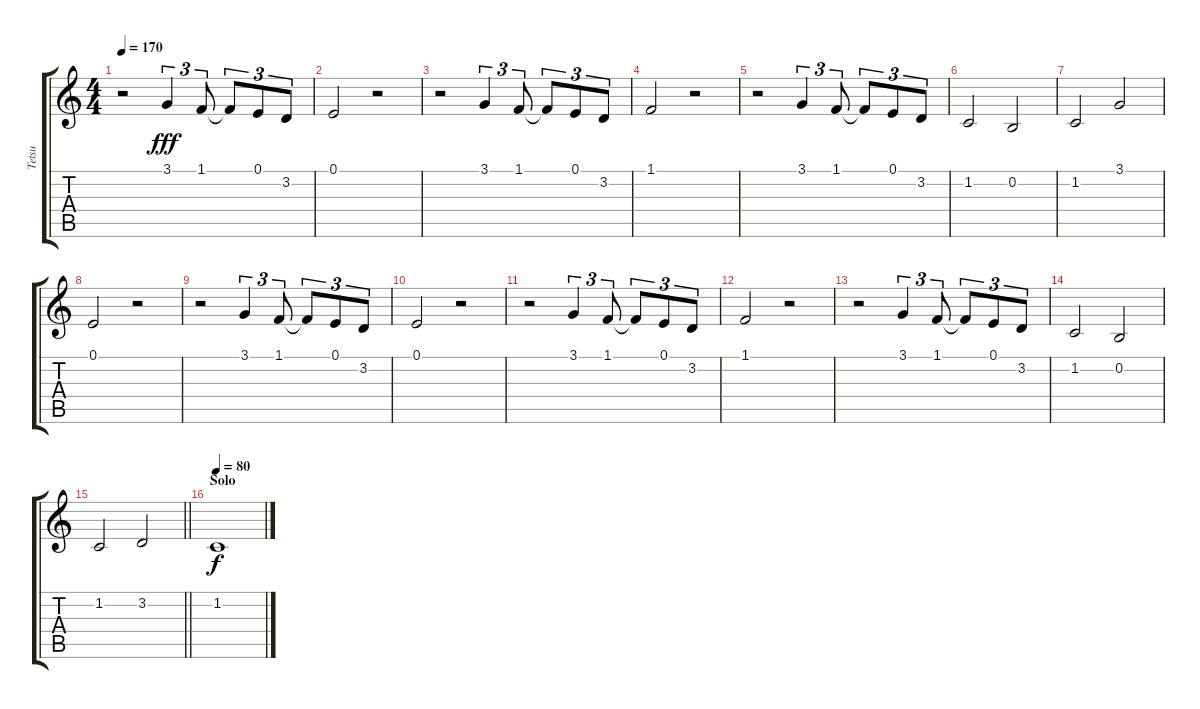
\track ("Tetsu" "Tetsu") {instrument voiceoohs}
\staff {score tabs}
\tuning (E4 B3 G3 D3 A2 E2) {hide}
\ts (4 4)
\tempo 170
\clef g2
\ks c
r.2{dy fff} 3.1.4{tu (3 2)} 1.1.8{tu (3 2)} 1.1{t}.8{tu (3 2)} 0.1.8{tu (3 2)} 3.2.8{tu (3 2)} |
0.1.2 r.2 |
r.2 3.1.4{tu (3 2)} 1.1.8{tu (3 2)} 1.1{t}.8{tu (3 2)} 0.1.8{tu (3 2)} 3.2.8{tu (3 2)} |
1.1.2 r.2 |
r.2 3.1.4{tu (3 2)} 1.1.8{tu (3 2)} 1.1{t}.8{tu (3 2)} 0.1.8{tu (3 2)} 3.2.8{tu (3 2)} |
1.2.2 0.2.2 |
1.2.2 3.1.2 |
0.1.2 r.2 |
r.2 3.1.4{tu (3 2)} 1.1.8{tu (3 2)} 1.1{t}.8{tu (3 2)} 0.1.8{tu (3 2)} 3.2.8{tu (3 2)} |
0.1.2 r.2 |
r.2 3.1.4{tu (3 2)} 1.1.8{tu (3 2)} 1.1{t}.8{tu (3 2)} 0.1.8{tu (3 2)} 3.2.8{tu (3 2)} |
1.1.2 r.2 |
r.2 3.1.4{tu (3 2)} 1.1.8{tu (3 2)} 1.1{t}.8{tu (3 2)} 0.1.8{tu (3 2)} 3.2.8{tu (3 2)} |
1.2.2 0.2.2 |
\barLineRight lightlight
1.2.2 3.2.2 |
\section ("" "Solo")
\tempo 80
1.2.1{dy f}
